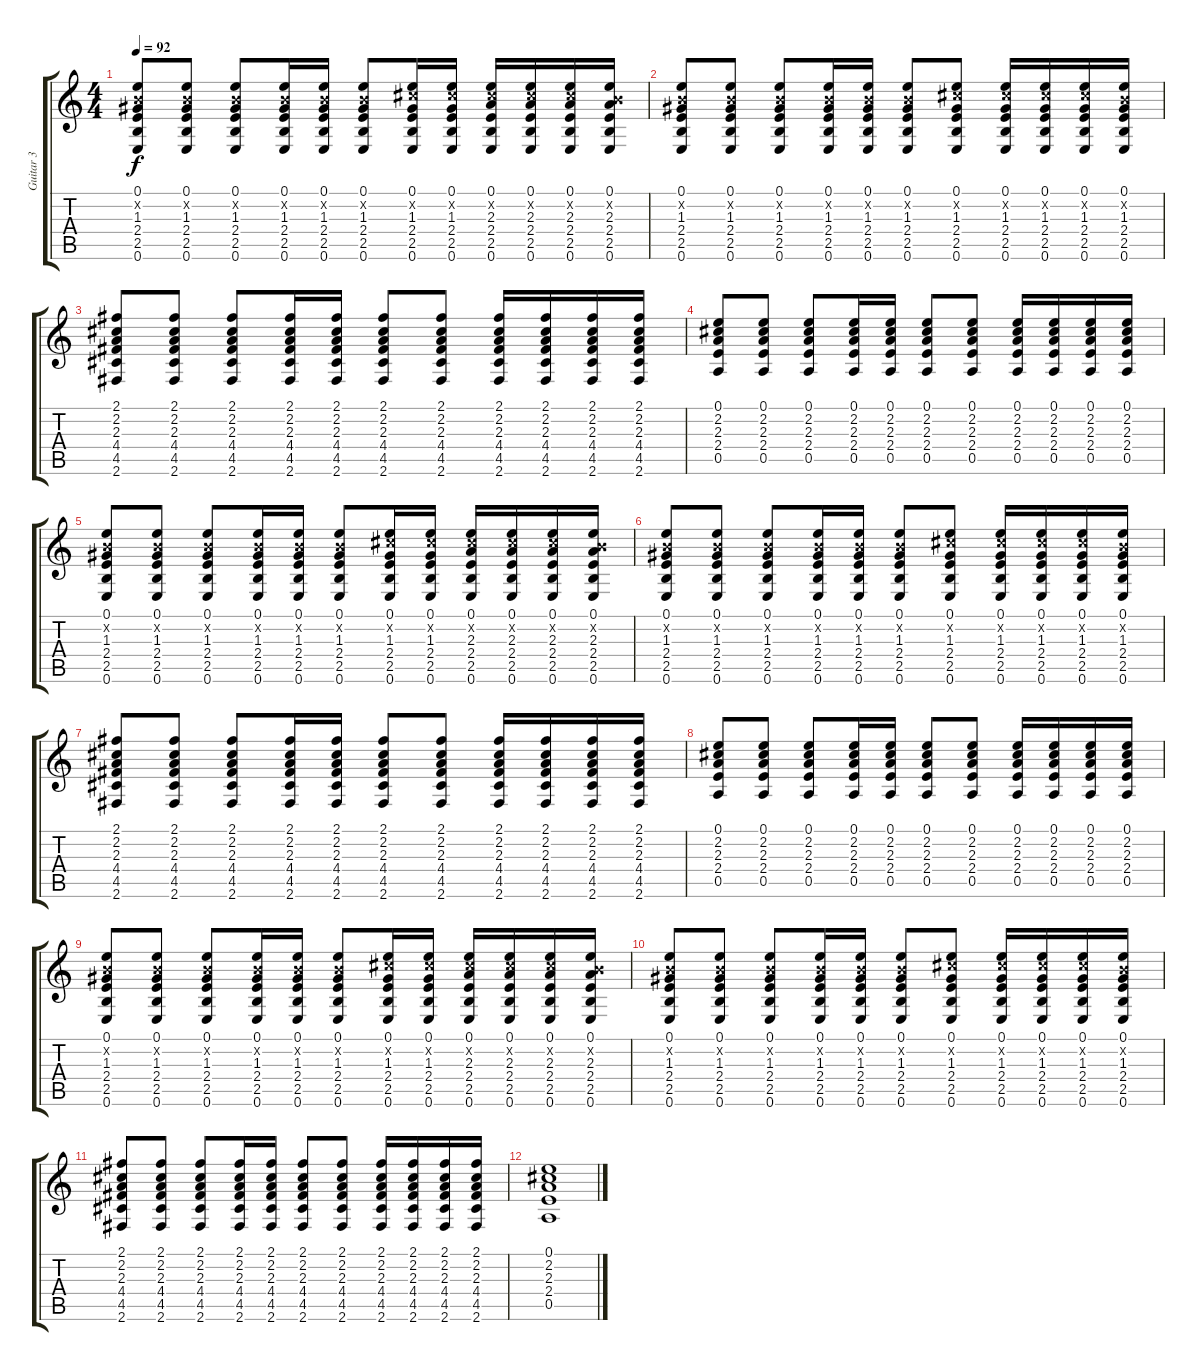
\track ("Guitar 3" "Guitar 3") {instrument acousticguitarsteel}
\staff {score tabs}
\tuning (E4 B3 G3 D3 A2 E2) {hide}
\ts (4 4)
\tempo 92
\clef g2
\ks c
(0.1 0.2{x} 1.3 2.4 2.5 0.6).8{dy f} (0.1 0.2{x} 1.3 2.4 2.5 0.6).8 (0.1 0.2{x} 1.3 2.4 2.5 0.6).8 (0.1 0.2{x} 1.3 2.4 2.5 0.6).16 (0.1 0.2{x} 1.3 2.4 2.5 0.6).16 (0.1 0.2{x} 1.3 2.4 2.5 0.6).8 (0.1 2.2{x} 1.3 2.4 2.5 0.6).16 (0.1 2.2{x} 1.3 2.4 2.5 0.6).16 (0.1 2.2{x} 2.3 2.4 2.5 0.6).16 (0.1 2.2{x} 2.3 2.4 2.5 0.6).16 (0.1 2.2{x} 2.3 2.4 2.5 0.6).16 (0.1 0.2{x} 2.3 2.4 2.5 0.6).16 |
(0.1 0.2{x} 1.3 2.4 2.5 0.6).8 (0.1 0.2{x} 1.3 2.4 2.5 0.6).8 (0.1 0.2{x} 1.3 2.4 2.5 0.6).8 (0.1 0.2{x} 1.3 2.4 2.5 0.6).16 (0.1 0.2{x} 1.3 2.4 2.5 0.6).16 (0.1 0.2{x} 1.3 2.4 2.5 0.6).8 (0.1 2.2{x} 1.3 2.4 2.5 0.6).8 (0.1 2.2{x} 1.3 2.4 2.5 0.6).16 (0.1 2.2{x} 1.3 2.4 2.5 0.6).16 (0.1 2.2{x} 1.3 2.4 2.5 0.6).16 (0.1 0.2{x} 1.3 2.4 2.5 0.6).16 |
(2.1 2.2 2.3 4.4 4.5 2.6).8{volume 9} (2.1 2.2 2.3 4.4 4.5 2.6).8 (2.1 2.2 2.3 4.4 4.5 2.6).8 (2.1 2.2 2.3 4.4 4.5 2.6).16 (2.1 2.2 2.3 4.4 4.5 2.6).16 (2.1 2.2 2.3 4.4 4.5 2.6).8 (2.1 2.2 2.3 4.4 4.5 2.6).8 (2.1 2.2 2.3 4.4 4.5 2.6).16 (2.1 2.2 2.3 4.4 4.5 2.6).16 (2.1 2.2 2.3 4.4 4.5 2.6).16 (2.1 2.2 2.3 4.4 4.5 2.6).16 |
(0.1 2.2 2.3 2.4 0.5).8 (0.1 2.2 2.3 2.4 0.5).8 (0.1 2.2 2.3 2.4 0.5).8 (0.1 2.2 2.3 2.4 0.5).16 (0.1 2.2 2.3 2.4 0.5).16 (0.1 2.2 2.3 2.4 0.5).8 (0.1 2.2 2.3 2.4 0.5).8 (0.1 2.2 2.3 2.4 0.5).16 (0.1 2.2 2.3 2.4 0.5).16 (0.1 2.2 2.3 2.4 0.5).16 (0.1 2.2 2.3 2.4 0.5).16 |
(0.1 0.2{x} 1.3 2.4 2.5 0.6).8 (0.1 0.2{x} 1.3 2.4 2.5 0.6).8 (0.1 0.2{x} 1.3 2.4 2.5 0.6).8 (0.1 0.2{x} 1.3 2.4 2.5 0.6).16 (0.1 0.2{x} 1.3 2.4 2.5 0.6).16 (0.1 0.2{x} 1.3 2.4 2.5 0.6).8 (0.1 2.2{x} 1.3 2.4 2.5 0.6).16 (0.1 2.2{x} 1.3 2.4 2.5 0.6).16 (0.1 2.2{x} 2.3 2.4 2.5 0.6).16 (0.1 2.2{x} 2.3 2.4 2.5 0.6).16 (0.1 2.2{x} 2.3 2.4 2.5 0.6).16 (0.1 0.2{x} 2.3 2.4 2.5 0.6).16 |
(0.1 0.2{x} 1.3 2.4 2.5 0.6).8 (0.1 0.2{x} 1.3 2.4 2.5 0.6).8 (0.1 0.2{x} 1.3 2.4 2.5 0.6).8 (0.1 0.2{x} 1.3 2.4 2.5 0.6).16 (0.1 0.2{x} 1.3 2.4 2.5 0.6).16 (0.1 0.2{x} 1.3 2.4 2.5 0.6).8 (0.1 2.2{x} 1.3 2.4 2.5 0.6).8 (0.1 2.2{x} 1.3 2.4 2.5 0.6).16 (0.1 2.2{x} 1.3 2.4 2.5 0.6).16 (0.1 2.2{x} 1.3 2.4 2.5 0.6).16 (0.1 0.2{x} 1.3 2.4 2.5 0.6).16 |
(2.1 2.2 2.3 4.4 4.5 2.6).8{volume 13} (2.1 2.2 2.3 4.4 4.5 2.6).8 (2.1 2.2 2.3 4.4 4.5 2.6).8 (2.1 2.2 2.3 4.4 4.5 2.6).16 (2.1 2.2 2.3 4.4 4.5 2.6).16 (2.1 2.2 2.3 4.4 4.5 2.6).8 (2.1 2.2 2.3 4.4 4.5 2.6).8 (2.1 2.2 2.3 4.4 4.5 2.6).16 (2.1 2.2 2.3 4.4 4.5 2.6).16 (2.1 2.2 2.3 4.4 4.5 2.6).16 (2.1 2.2 2.3 4.4 4.5 2.6).16 |
(0.1 2.2 2.3 2.4 0.5).8 (0.1 2.2 2.3 2.4 0.5).8 (0.1 2.2 2.3 2.4 0.5).8 (0.1 2.2 2.3 2.4 0.5).16 (0.1 2.2 2.3 2.4 0.5).16 (0.1 2.2 2.3 2.4 0.5).8 (0.1 2.2 2.3 2.4 0.5).8 (0.1 2.2 2.3 2.4 0.5).16 (0.1 2.2 2.3 2.4 0.5).16 (0.1 2.2 2.3 2.4 0.5).16 (0.1 2.2 2.3 2.4 0.5).16 |
(0.1 0.2{x} 1.3 2.4 2.5 0.6).8 (0.1 0.2{x} 1.3 2.4 2.5 0.6).8 (0.1 0.2{x} 1.3 2.4 2.5 0.6).8 (0.1 0.2{x} 1.3 2.4 2.5 0.6).16 (0.1 0.2{x} 1.3 2.4 2.5 0.6).16 (0.1 0.2{x} 1.3 2.4 2.5 0.6).8 (0.1 2.2{x} 1.3 2.4 2.5 0.6).16 (0.1 2.2{x} 1.3 2.4 2.5 0.6).16 (0.1 2.2{x} 2.3 2.4 2.5 0.6).16 (0.1 2.2{x} 2.3 2.4 2.5 0.6).16 (0.1 2.2{x} 2.3 2.4 2.5 0.6).16 (0.1 0.2{x} 2.3 2.4 2.5 0.6).16 |
(0.1 0.2{x} 1.3 2.4 2.5 0.6).8 (0.1 0.2{x} 1.3 2.4 2.5 0.6).8 (0.1 0.2{x} 1.3 2.4 2.5 0.6).8 (0.1 0.2{x} 1.3 2.4 2.5 0.6).16 (0.1 0.2{x} 1.3 2.4 2.5 0.6).16 (0.1 0.2{x} 1.3 2.4 2.5 0.6).8 (0.1 2.2{x} 1.3 2.4 2.5 0.6).8 (0.1 2.2{x} 1.3 2.4 2.5 0.6).16 (0.1 2.2{x} 1.3 2.4 2.5 0.6).16 (0.1 2.2{x} 1.3 2.4 2.5 0.6).16 (0.1 0.2{x} 1.3 2.4 2.5 0.6).16 |
(2.1 2.2 2.3 4.4 4.5 2.6).8{volume 13} (2.1 2.2 2.3 4.4 4.5 2.6).8 (2.1 2.2 2.3 4.4 4.5 2.6).8 (2.1 2.2 2.3 4.4 4.5 2.6).16 (2.1 2.2 2.3 4.4 4.5 2.6).16 (2.1 2.2 2.3 4.4 4.5 2.6).8 (2.1 2.2 2.3 4.4 4.5 2.6).8 (2.1 2.2 2.3 4.4 4.5 2.6).16 (2.1 2.2 2.3 4.4 4.5 2.6).16 (2.1 2.2 2.3 4.4 4.5 2.6).16 (2.1 2.2 2.3 4.4 4.5 2.6).16 |
(0.1 2.2 2.3 2.4 0.5).1
